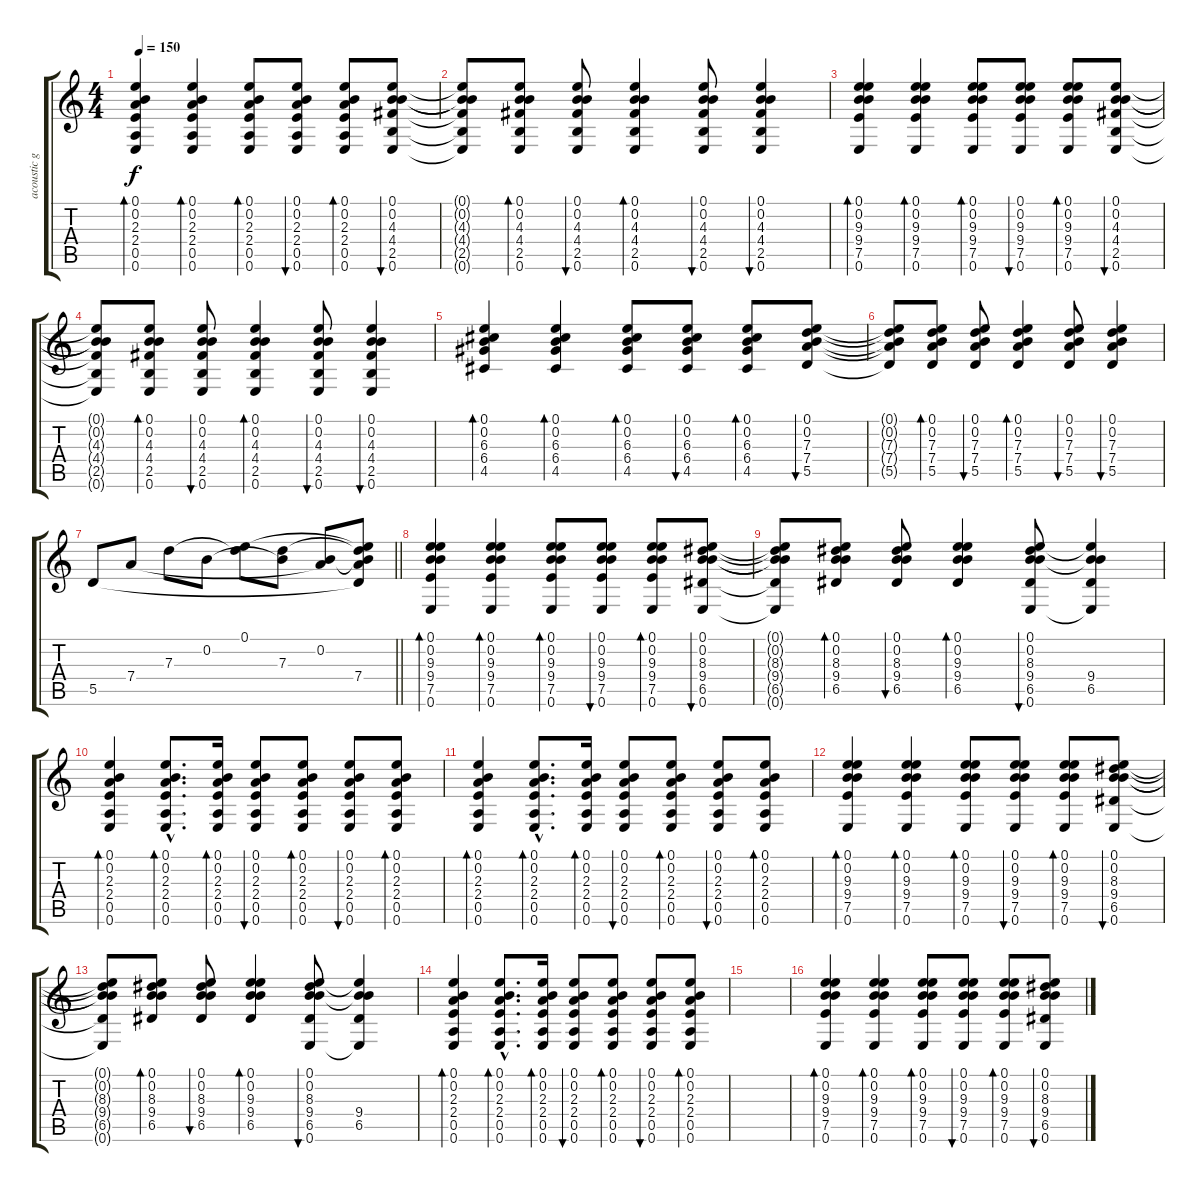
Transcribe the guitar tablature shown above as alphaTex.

\track ("acoustic guitar" "acoustic g") {instrument acousticguitarsteel}
\staff {score tabs}
\tuning (E4 B3 G3 D3 A2 E2) {hide}
\ts (4 4)
\tempo 150
\clef g2
\ks c
(0.1 0.2 2.3 2.4 0.5 0.6).4{bd 60 dy f} (0.1 0.2 2.3 2.4 0.5 0.6).4{bd 60} (0.1 0.2 2.3 2.4 0.5 0.6).8{bd 60} (0.1 0.2 2.3 2.4 0.5 0.6).8{bu 60} (0.1 0.2 2.3 2.4 0.5 0.6).8{bd 60} (0.1 0.2 4.3 4.4 2.5 0.6).8{bu 60} |
(0.1{t} 0.2{t} 4.3{t} 4.4{t} 2.5{t} 0.6{t}).8 (0.1 0.2 4.3 4.4 2.5 0.6).8{bd 60} (0.1 0.2 4.3 4.4 2.5 0.6).8{bu 60} (0.1 0.2 4.3 4.4 2.5 0.6).4{bd 60} (0.1 0.2 4.3 4.4 2.5 0.6).8{bu 60} (0.1 0.2 4.3 4.4 2.5 0.6).4{bu 60} |
(0.1 0.2 9.3 9.4 7.5 0.6).4{bd 60} (0.1 0.2 9.3 9.4 7.5 0.6).4{bd 60} (0.1 0.2 9.3 9.4 7.5 0.6).8{bd 60} (0.1 0.2 9.3 9.4 7.5 0.6).8{bu 60} (0.1 0.2 9.3 9.4 7.5 0.6).8{bd 60} (0.1 0.2 4.3 4.4 2.5 0.6).8{bu 60} |
(0.1{t} 0.2{t} 4.3{t} 4.4{t} 2.5{t} 0.6{t}).8 (0.1 0.2 4.3 4.4 2.5 0.6).8{bd 60} (0.1 0.2 4.3 4.4 2.5 0.6).8{bu 60} (0.1 0.2 4.3 4.4 2.5 0.6).4{bd 60} (0.1 0.2 4.3 4.4 2.5 0.6).8{bu 60} (0.1 0.2 4.3 4.4 2.5 0.6).4{bu 60} |
(0.1 0.2 6.3 6.4 4.5).4{bd 60} (0.1 0.2 6.3 6.4 4.5).4{bd 60} (0.1 0.2 6.3 6.4 4.5).8{bd 60} (0.1 0.2 6.3 6.4 4.5).8{bu 60} (0.1 0.2 6.3 6.4 4.5).8{bd 60} (0.1 0.2 7.3 7.4 5.5).8{bu 60} |
(0.1{t} 0.2{t} 7.3{t} 7.4{t} 5.5{t}).8 (0.1 0.2 7.3 7.4 5.5).8{bd 60} (0.1 0.2 7.3 7.4 5.5).8{bu 60} (0.1 0.2 7.3 7.4 5.5).4{bd 60} (0.1 0.2 7.3 7.4 5.5).8{bu 60} (0.1 0.2 7.3 7.4 5.5).4{bu 60} |
\barLineRight lightlight
5.5.8 7.4.8 7.3.8 0.2.8 (0.1 7.3{t}).8 (0.2{t} 7.3).8 (0.2 7.4{t}).8 (0.1{t} 0.2{t} 7.3{t} 7.4 5.5{t}).8 |
(0.1 0.2 9.3 9.4 7.5 0.6).4{bd 60} (0.1 0.2 9.3 9.4 7.5 0.6).4{bd 60} (0.1 0.2 9.3 9.4 7.5 0.6).8{bd 60} (0.1 0.2 9.3 9.4 7.5 0.6).8{bu 60} (0.1 0.2 9.3 9.4 7.5 0.6).8{bd 60} (0.1 0.2 8.3 9.4 6.5 0.6).8{bu 60} |
(0.1{t} 0.2{t} 8.3{t} 9.4{t} 6.5{t} 0.6{t}).8 (0.1 0.2 8.3 9.4 6.5).8{bd 60} (0.1 0.2 8.3 9.4 6.5).8{bu 60} (0.1 0.2 9.3 9.4 6.5).4{bd 60} (0.1 0.2 8.3 9.4 6.5 0.6).8{bu 60} (0.1{t} 0.2{t} 9.4 6.5 0.6{t}).4 |
(0.1 0.2 2.3 2.4 0.5 0.6).4{bd 60} (0.1{hac} 0.2{hac} 2.3{hac} 2.4{hac} 0.5{hac} 0.6{hac}).8{d bd 60} (0.1 0.2 2.3 2.4 0.5 0.6).16{bd 60} (0.1 0.2 2.3 2.4 0.5 0.6).8{bu 60} (0.1 0.2 2.3 2.4 0.5 0.6).8{bd 60} (0.1 0.2 2.3 2.4 0.5 0.6).8{bu 60} (0.1 0.2 2.3 2.4 0.5 0.6).8{bd 60} |
(0.1 0.2 2.3 2.4 0.5 0.6).4{bd 60} (0.1{hac} 0.2{hac} 2.3{hac} 2.4{hac} 0.5{hac} 0.6{hac}).8{d bd 60} (0.1 0.2 2.3 2.4 0.5 0.6).16{bd 60} (0.1 0.2 2.3 2.4 0.5 0.6).8{bu 60} (0.1 0.2 2.3 2.4 0.5 0.6).8{bd 60} (0.1 0.2 2.3 2.4 0.5 0.6).8{bu 60} (0.1 0.2 2.3 2.4 0.5 0.6).8{bd 60} |
(0.1 0.2 9.3 9.4 7.5 0.6).4{bd 60} (0.1 0.2 9.3 9.4 7.5 0.6).4{bd 60} (0.1 0.2 9.3 9.4 7.5 0.6).8{bd 60} (0.1 0.2 9.3 9.4 7.5 0.6).8{bu 60} (0.1 0.2 9.3 9.4 7.5 0.6).8{bd 60} (0.1 0.2 8.3 9.4 6.5 0.6).8{bu 60} |
(0.1{t} 0.2{t} 8.3{t} 9.4{t} 6.5{t} 0.6{t}).8 (0.1 0.2 8.3 9.4 6.5).8{bd 60} (0.1 0.2 8.3 9.4 6.5).8{bu 60} (0.1 0.2 9.3 9.4 6.5).4{bd 60} (0.1 0.2 8.3 9.4 6.5 0.6).8{bu 60} (0.1{t} 0.2{t} 9.4 6.5 0.6{t}).4 |
(0.1 0.2 2.3 2.4 0.5 0.6).4{bd 60} (0.1{hac} 0.2{hac} 2.3{hac} 2.4{hac} 0.5{hac} 0.6{hac}).8{d bd 60} (0.1 0.2 2.3 2.4 0.5 0.6).16{bd 60} (0.1 0.2 2.3 2.4 0.5 0.6).8{bu 60} (0.1 0.2 2.3 2.4 0.5 0.6).8{bd 60} (0.1 0.2 2.3 2.4 0.5 0.6).8{bu 60} (0.1 0.2 2.3 2.4 0.5 0.6).8{bd 60} |
|
(0.1 0.2 9.3 9.4 7.5 0.6).4{bd 60} (0.1 0.2 9.3 9.4 7.5 0.6).4{bd 60} (0.1 0.2 9.3 9.4 7.5 0.6).8{bd 60} (0.1 0.2 9.3 9.4 7.5 0.6).8{bu 60} (0.1 0.2 9.3 9.4 7.5 0.6).8{bd 60} (0.1 0.2 8.3 9.4 6.5 0.6).8{bu 60}
